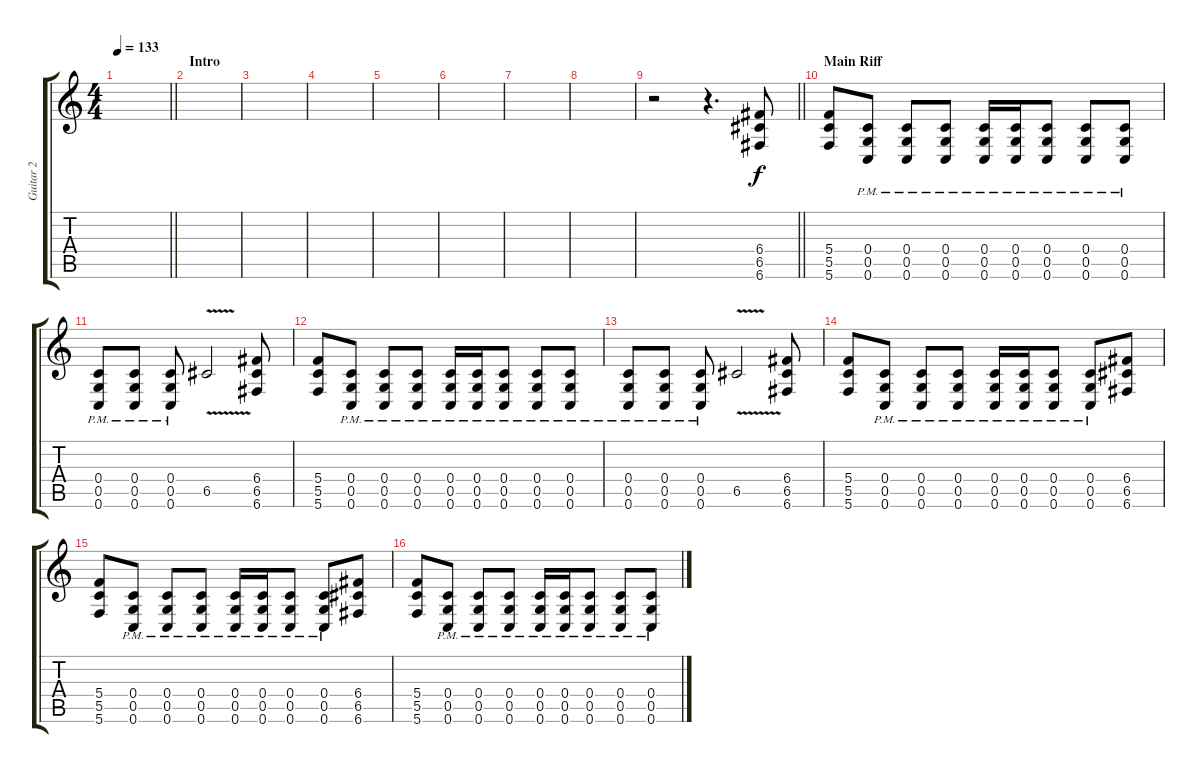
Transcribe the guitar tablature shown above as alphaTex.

\track ("Guitar 2" "Guitar 2") {instrument overdrivenguitar}
\staff {score tabs}
\tuning (D4 A3 F3 C3 G2 C2) {hide}
\ts (4 4)
\tempo 133
\clef g2
\barLineRight lightlight
\ks c
|
\section ("" "Intro")
|
|
|
|
|
|
|
\barLineRight lightlight
r.2 r.4{d} (6.4 6.5 6.6).8 |
\section ("" "Main Riff")
(5.4 5.5 5.6).8 (0.4{pm} 0.5{pm} 0.6{pm}).8 (0.4{pm} 0.5{pm} 0.6{pm}).8 (0.4{pm} 0.5{pm} 0.6{pm}).8 (0.4{pm} 0.5{pm} 0.6{pm}).16 (0.4{pm} 0.5{pm} 0.6{pm}).16 (0.4{pm} 0.5{pm} 0.6{pm}).8 (0.4{pm} 0.5{pm} 0.6{pm}).8 (0.4{pm} 0.5{pm} 0.6{pm}).8 |
(0.4{pm} 0.5{pm} 0.6{pm}).8 (0.4{pm} 0.5{pm} 0.6{pm}).8 (0.4{pm} 0.5{pm} 0.6{pm}).8 6.5{v}.2 (6.4 6.5 6.6).8 |
(5.4 5.5 5.6).8 (0.4{pm} 0.5{pm} 0.6{pm}).8 (0.4{pm} 0.5{pm} 0.6{pm}).8 (0.4{pm} 0.5{pm} 0.6{pm}).8 (0.4{pm} 0.5{pm} 0.6{pm}).16 (0.4{pm} 0.5{pm} 0.6{pm}).16 (0.4{pm} 0.5{pm} 0.6{pm}).8 (0.4{pm} 0.5{pm} 0.6{pm}).8 (0.4{pm} 0.5{pm} 0.6{pm}).8 |
(0.4{pm} 0.5{pm} 0.6{pm}).8 (0.4{pm} 0.5{pm} 0.6{pm}).8 (0.4{pm} 0.5{pm} 0.6{pm}).8 6.5{v}.2 (6.4 6.5 6.6).8 |
(5.4 5.5 5.6).8 (0.4{pm} 0.5{pm} 0.6{pm}).8 (0.4{pm} 0.5{pm} 0.6{pm}).8 (0.4{pm} 0.5{pm} 0.6{pm}).8 (0.4{pm} 0.5{pm} 0.6{pm}).16 (0.4{pm} 0.5{pm} 0.6{pm}).16 (0.4{pm} 0.5{pm} 0.6{pm}).8 (0.4{pm} 0.5{pm} 0.6{pm}).8 (6.4 6.5 6.6).8 |
(5.4 5.5 5.6).8 (0.4{pm} 0.5{pm} 0.6{pm}).8 (0.4{pm} 0.5{pm} 0.6{pm}).8 (0.4{pm} 0.5{pm} 0.6{pm}).8 (0.4{pm} 0.5{pm} 0.6{pm}).16 (0.4{pm} 0.5{pm} 0.6{pm}).16 (0.4{pm} 0.5{pm} 0.6{pm}).8 (0.4{pm} 0.5{pm} 0.6{pm}).8 (6.4 6.5 6.6).8 |
(5.4 5.5 5.6).8 (0.4{pm} 0.5{pm} 0.6{pm}).8 (0.4{pm} 0.5{pm} 0.6{pm}).8 (0.4{pm} 0.5{pm} 0.6{pm}).8 (0.4{pm} 0.5{pm} 0.6{pm}).16 (0.4{pm} 0.5{pm} 0.6{pm}).16 (0.4{pm} 0.5{pm} 0.6{pm}).8 (0.4{pm} 0.5{pm} 0.6{pm}).8 (0.4{pm} 0.5{pm} 0.6{pm}).8
